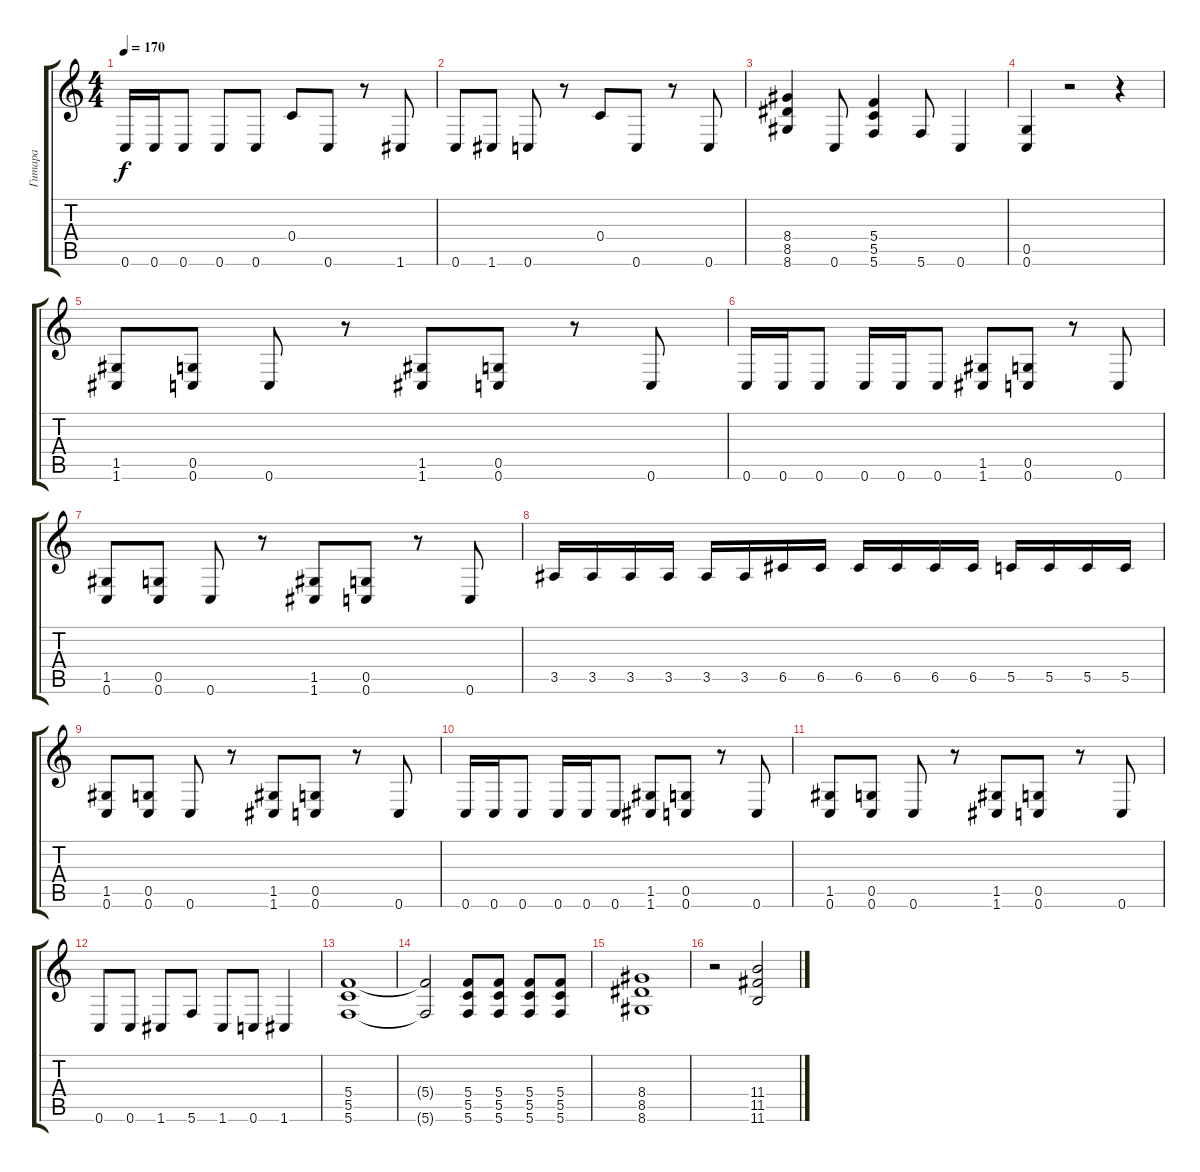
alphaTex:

\track ("Гитара" "Гитара") {instrument distortionguitar}
\staff {score tabs}
\tuning (D4 A3 F3 C3 G2 C2) {hide}
\ts (4 4)
\tempo 170
\clef g2
\ks c
0.6.16{dy f} 0.6.16 0.6.8 0.6.8 0.6.8 0.4.8 0.6.8 r.8 1.6.8 |
0.6.8 1.6.8 0.6.8 r.8 0.4.8 0.6.8 r.8 0.6.8 |
(8.4 8.5 8.6).4 0.6.8 (5.4 5.5 5.6).4 5.6.8 0.6.4 |
(0.5 0.6).4 r.2 r.4 |
(1.5 1.6).8 (0.5 0.6).8 0.6.8 r.8 (1.5 1.6).8 (0.5 0.6).8 r.8 0.6.8 |
0.6.16 0.6.16 0.6.8 0.6.16 0.6.16 0.6.8 (1.5 1.6).8 (0.5 0.6).8 r.8 0.6.8 |
(1.5 0.6).8 (0.5 0.6).8 0.6.8 r.8 (1.5 1.6).8 (0.5 0.6).8 r.8 0.6.8 |
3.5.16 3.5.16 3.5.16 3.5.16 3.5.16 3.5.16 6.5.16 6.5.16 6.5.16 6.5.16 6.5.16 6.5.16 5.5.16 5.5.16 5.5.16 5.5.16 |
(1.5 0.6).8 (0.5 0.6).8 0.6.8 r.8 (1.5 1.6).8 (0.5 0.6).8 r.8 0.6.8 |
0.6.16 0.6.16 0.6.8 0.6.16 0.6.16 0.6.8 (1.5 1.6).8 (0.5 0.6).8 r.8 0.6.8 |
(1.5 0.6).8 (0.5 0.6).8 0.6.8 r.8 (1.5 1.6).8 (0.5 0.6).8 r.8 0.6.8 |
0.6.8 0.6.8 1.6.8 5.6.8 1.6.8 0.6.8 1.6.4 |
(5.4 5.5 5.6).1 |
(5.4{t} 5.6{t}).2 (5.4 5.5 5.6).8 (5.4 5.5 5.6).8 (5.4 5.5 5.6).8 (5.4 5.5 5.6).8 |
(8.4 8.5 8.6).1 |
r.2 (11.4 11.5 11.6).2
